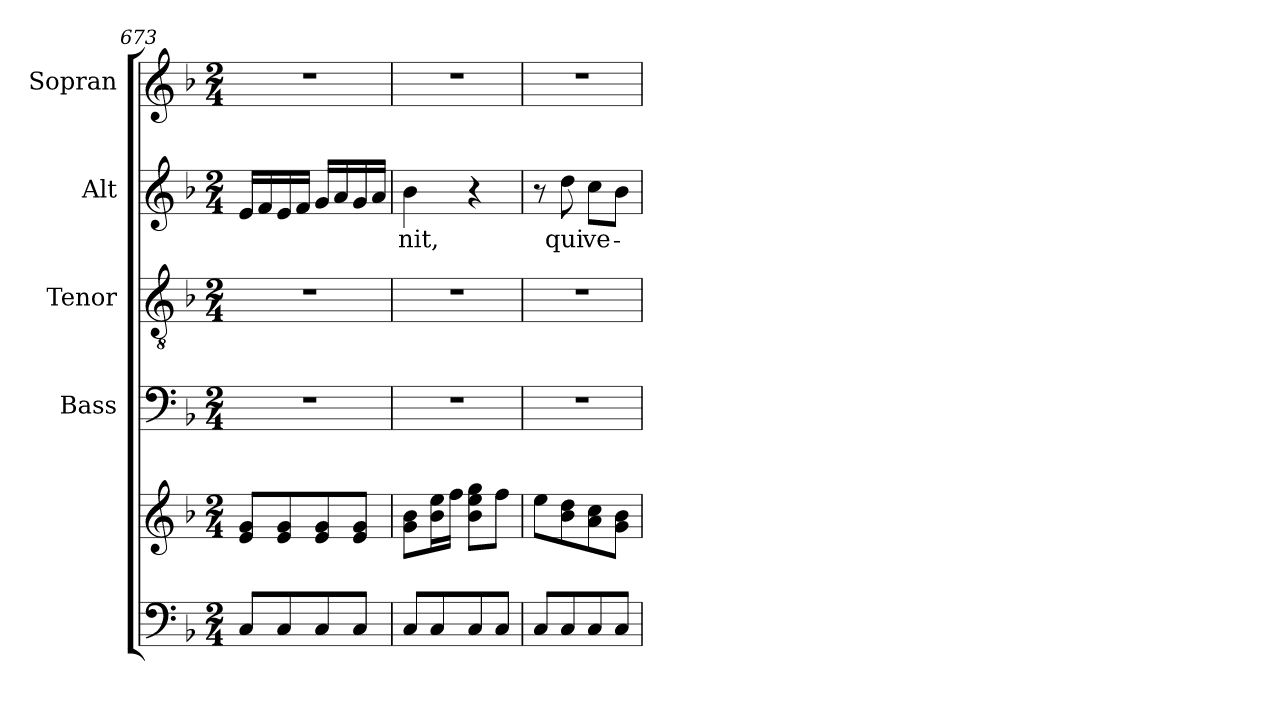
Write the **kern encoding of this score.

**kern	**kern	**kern	**kern	**kern	**text	**kern
*part5	*part5	*part4	*part3	*part2	*part2	*part1
*staff6	*staff5	*staff4	*staff3	*staff2	*staff2	*staff1
*	*	*I"Bass	*I"Tenor	*I"Alt	*	*I"Sopran
*	*	*I'B.	*I'T.	*I'A.	*	*I'S.
*clefF4	*clefG2	*clefF4	*clefGv2	*clefG2	*	*clefG2
*k[b-]	*k[b-]	*k[b-]	*k[b-]	*k[b-]	*	*k[b-]
*F:	*F:	*F:	*F:	*F:	*	*F:
*M2/4	*M2/4	*M2/4	*M2/4	*M2/4	*	*M2/4
=673	=673	=673	=673	=673	=673	=673
8C/L	8e/ 8g/L	2r	2r	16e/LL	.	2r
.	.	.	.	16f/	.	.
8C/	8e/ 8g/	.	.	16e/	.	.
.	.	.	.	16f/JJ	.	.
8C/	8e/ 8g/	.	.	16g/LL	.	.
.	.	.	.	16a/	.	.
8C/J	8e/ 8g/J	.	.	16g/	.	.
.	.	.	.	16a/JJ	.	.
=674	=674	=674	=674	=674	=674	=674
!	!	!	!	!	!LO:LY:b	!
8C/L	8g\ 8b-\L	2r	2r	4b-\	-nit,	2r
8C/	16b-\ 16ee\L	.	.	.	.	.
.	16ff\JJ	.	.	.	.	.
8C/	8b-\ 8ee\ 8gg\L	.	.	4r	.	.
8C/J	8ff\J	.	.	.	.	.
=675	=675	=675	=675	=675	=675	=675
8C/L	8ee\L	2r	2r	8r	.	2r
!	!	!	!	!	!LO:LY:b	!
8C/	8b-\ 8dd\	.	.	8dd\	qui	.
!	!	!	!	!	!LO:LY:b	!
8C/	8a\ 8cc\	.	.	8cc\L	ve-	.
8C/J	8g\ 8b-\J	.	.	8b-\J	.	.
=	=	=	=	=	=	=
*-	*-	*-	*-	*-	*-	*-
